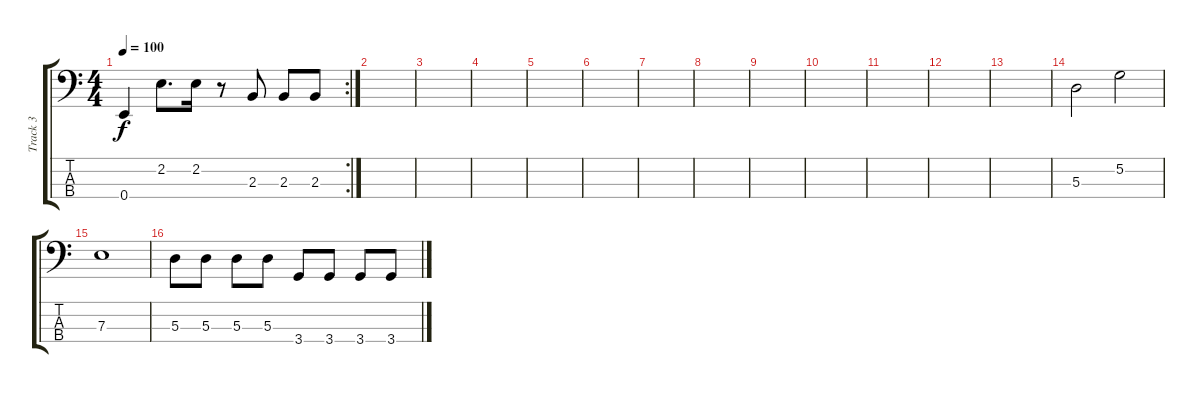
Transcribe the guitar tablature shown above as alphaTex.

\track ("Track 3" "Track 3") {instrument electricbassfinger bank 177}
\staff {score tabs}
\tuning (G2 D2 A1 E1) {hide}
\rc 2
\ts (4 4)
\tempo 100
\clef f4
\ks c
0.4.4{dy f} 2.2.8{d} 2.2.16 r.8 2.3.8 2.3.8 2.3.8 |
|
|
|
|
|
|
|
|
|
|
|
|
5.3.2 5.2.2 |
7.3.1 |
5.3.8 5.3.8 5.3.8 5.3.8 3.4.8 3.4.8 3.4.8 3.4.8
